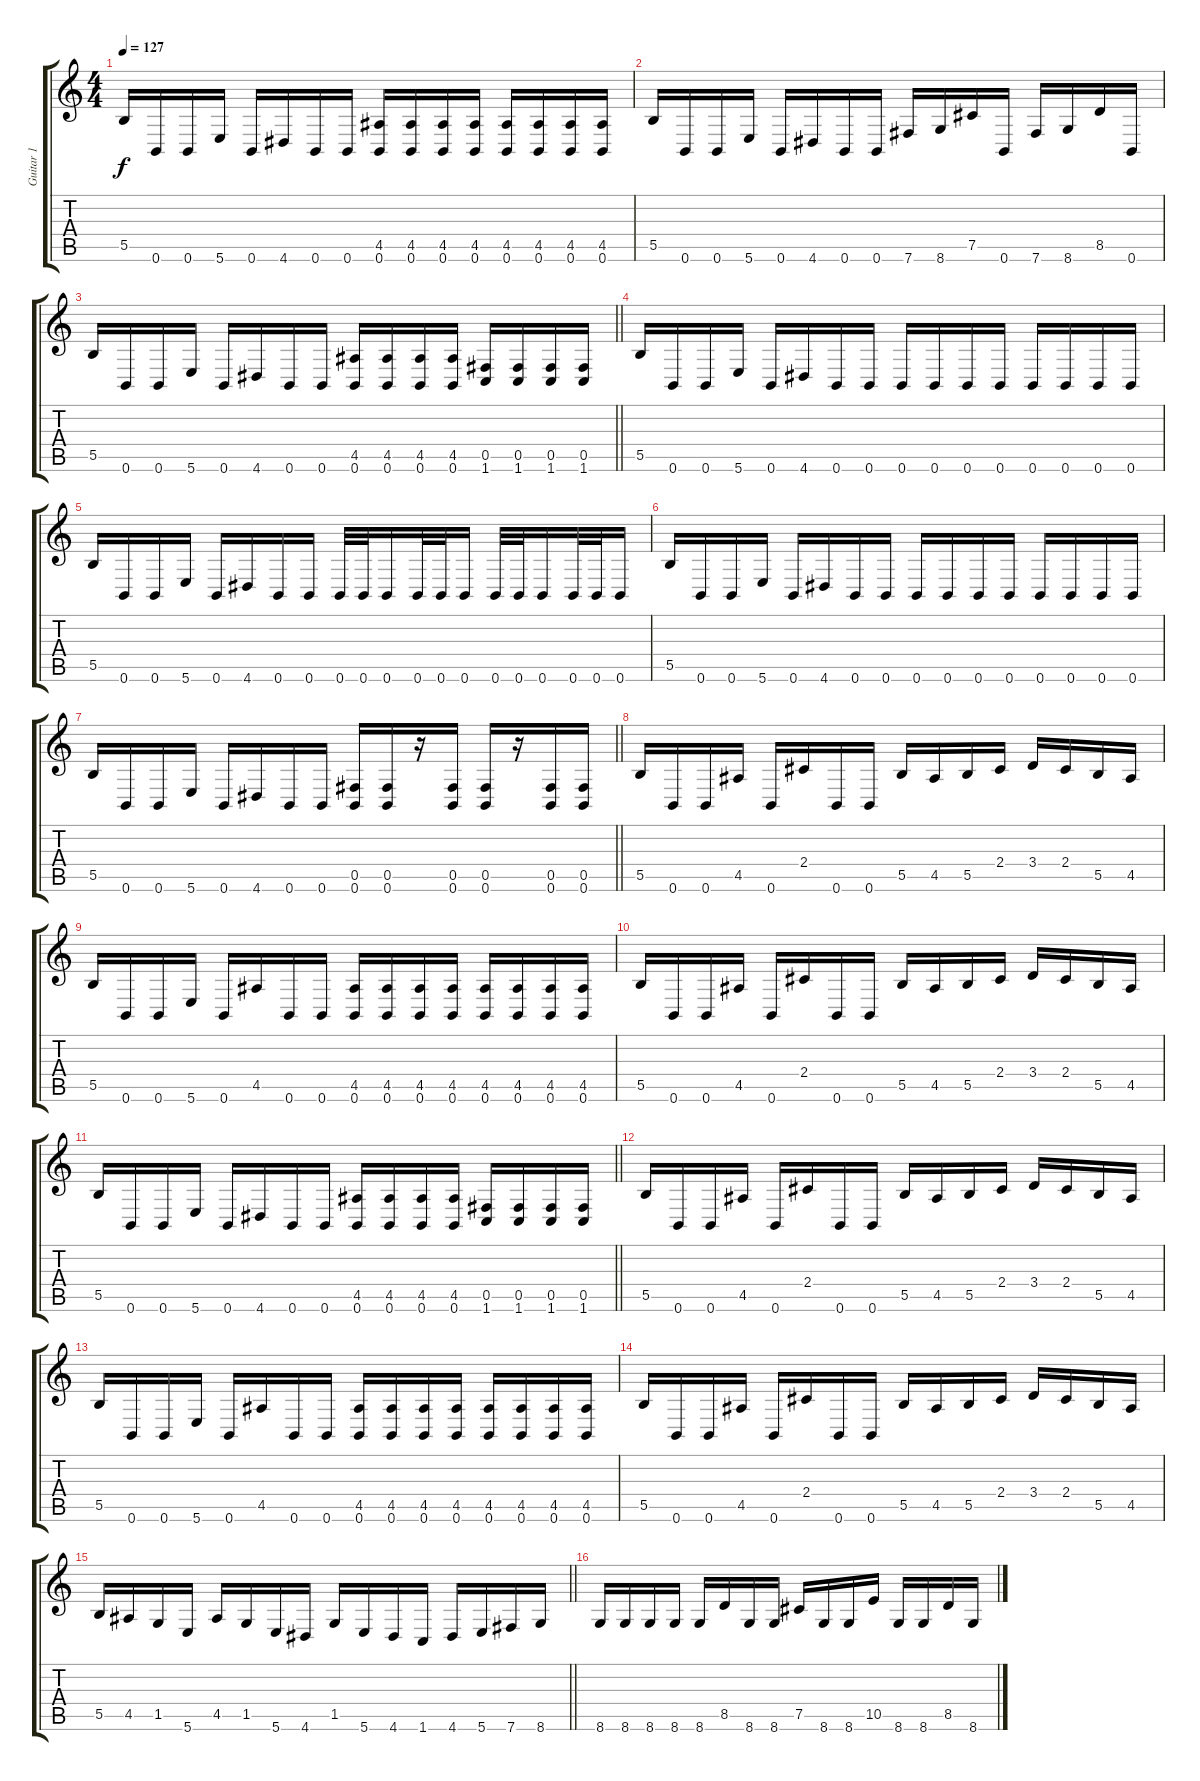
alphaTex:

\track ("Guitar 1" "Guitar 1") {instrument distortionguitar}
\staff {score tabs}
\tuning (Db4 Ab3 E3 B2 Gb2 B1) {hide}
\ts (4 4)
\tempo 127
\clef g2
\ks c
5.5.16{dy f} 0.6.16 0.6.16 5.6.16 0.6.16 4.6.16 0.6.16 0.6.16 (4.5 0.6).16 (4.5 0.6).16 (4.5 0.6).16 (4.5 0.6).16 (4.5 0.6).16 (4.5 0.6).16 (4.5 0.6).16 (4.5 0.6).16 |
5.5.16 0.6.16 0.6.16 5.6.16 0.6.16 4.6.16 0.6.16 0.6.16 7.6.16 8.6.16 7.5.16 0.6.16 7.6.16 8.6.16 8.5.16 0.6.16 |
\barLineRight lightlight
5.5.16 0.6.16 0.6.16 5.6.16 0.6.16 4.6.16 0.6.16 0.6.16 (4.5 0.6).16 (4.5 0.6).16 (4.5 0.6).16 (4.5 0.6).16 (0.5 1.6).16 (0.5 1.6).16 (0.5 1.6).16 (0.5 1.6).16 |
5.5.16 0.6.16 0.6.16 5.6.16 0.6.16 4.6.16 0.6.16 0.6.16 0.6.16 0.6.16 0.6.16 0.6.16 0.6.16 0.6.16 0.6.16 0.6.16 |
5.5.16 0.6.16 0.6.16 5.6.16 0.6.16 4.6.16 0.6.16 0.6.16 0.6.32 0.6.32 0.6.16 0.6.32 0.6.32 0.6.16 0.6.32 0.6.32 0.6.16 0.6.32 0.6.32 0.6.16 |
5.5.16 0.6.16 0.6.16 5.6.16 0.6.16 4.6.16 0.6.16 0.6.16 0.6.16 0.6.16 0.6.16 0.6.16 0.6.16 0.6.16 0.6.16 0.6.16 |
\barLineRight lightlight
5.5.16 0.6.16 0.6.16 5.6.16 0.6.16 4.6.16 0.6.16 0.6.16 (0.5 0.6).16 (0.5 0.6).16 r.16 (0.5 0.6).16 (0.5 0.6).16 r.16 (0.5 0.6).16 (0.5 0.6).16 |
5.5.16 0.6.16 0.6.16 4.5.16 0.6.16 2.4.16 0.6.16 0.6.16 5.5.16 4.5.16 5.5.16 2.4.16 3.4.16 2.4.16 5.5.16 4.5.16 |
5.5.16 0.6.16 0.6.16 5.6.16 0.6.16 4.5.16 0.6.16 0.6.16 (4.5 0.6).16 (4.5 0.6).16 (4.5 0.6).16 (4.5 0.6).16 (4.5 0.6).16 (4.5 0.6).16 (4.5 0.6).16 (4.5 0.6).16 |
5.5.16 0.6.16 0.6.16 4.5.16 0.6.16 2.4.16 0.6.16 0.6.16 5.5.16 4.5.16 5.5.16 2.4.16 3.4.16 2.4.16 5.5.16 4.5.16 |
\barLineRight lightlight
5.5.16 0.6.16 0.6.16 5.6.16 0.6.16 4.6.16 0.6.16 0.6.16 (4.5 0.6).16 (4.5 0.6).16 (4.5 0.6).16 (4.5 0.6).16 (0.5 1.6).16 (0.5 1.6).16 (0.5 1.6).16 (0.5 1.6).16 |
5.5.16 0.6.16 0.6.16 4.5.16 0.6.16 2.4.16 0.6.16 0.6.16 5.5.16 4.5.16 5.5.16 2.4.16 3.4.16 2.4.16 5.5.16 4.5.16 |
5.5.16 0.6.16 0.6.16 5.6.16 0.6.16 4.5.16 0.6.16 0.6.16 (4.5 0.6).16 (4.5 0.6).16 (4.5 0.6).16 (4.5 0.6).16 (4.5 0.6).16 (4.5 0.6).16 (4.5 0.6).16 (4.5 0.6).16 |
5.5.16 0.6.16 0.6.16 4.5.16 0.6.16 2.4.16 0.6.16 0.6.16 5.5.16 4.5.16 5.5.16 2.4.16 3.4.16 2.4.16 5.5.16 4.5.16 |
\barLineRight lightlight
5.5.16 4.5.16 1.5.16 5.6.16 4.5.16 1.5.16 5.6.16 4.6.16 1.5.16 5.6.16 4.6.16 1.6.16 4.6.16 5.6.16 7.6.16 8.6.16 |
8.6.16 8.6.16 8.6.16 8.6.16 8.6.16 8.5.16 8.6.16 8.6.16 7.5.16 8.6.16 8.6.16 10.5.16 8.6.16 8.6.16 8.5.16 8.6.16
